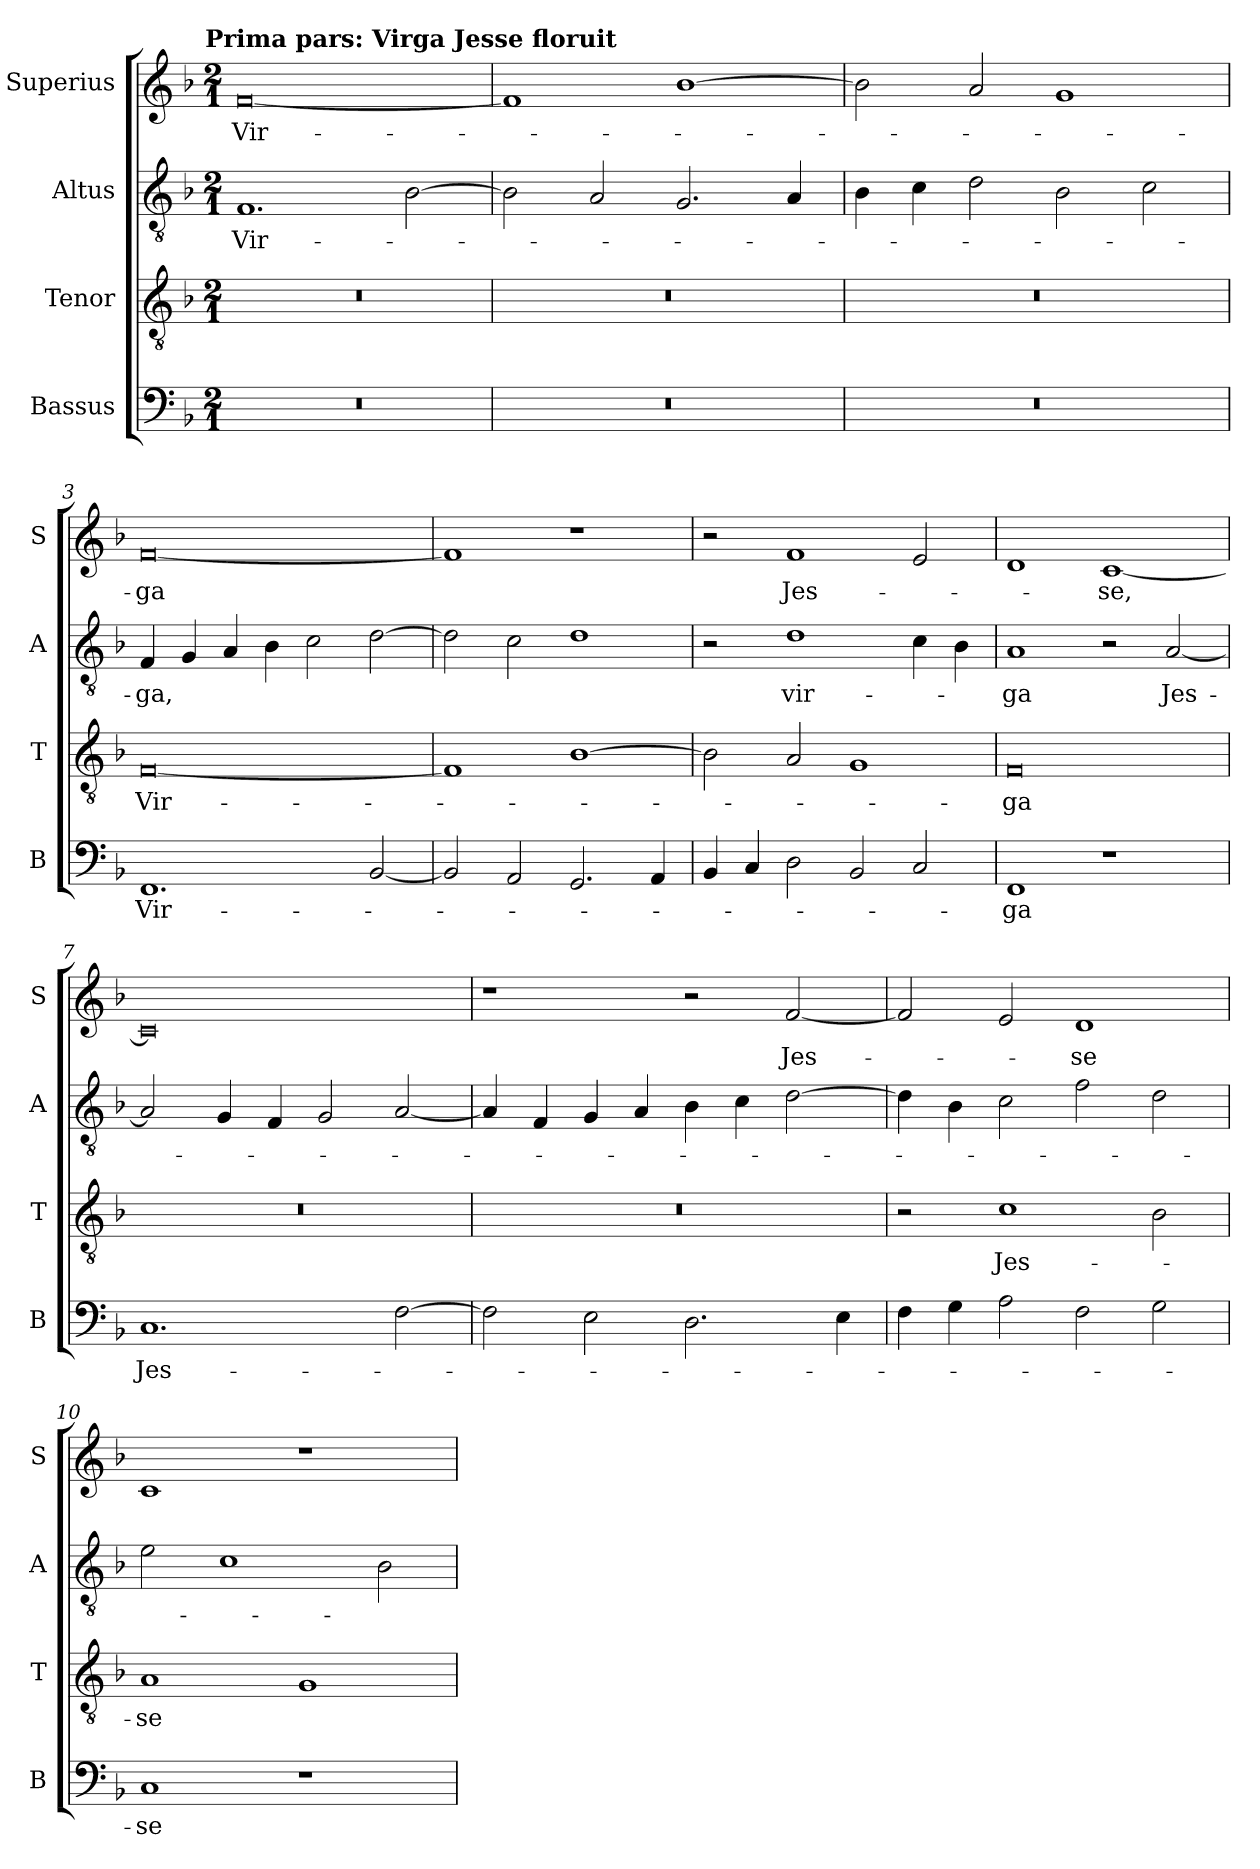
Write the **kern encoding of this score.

**kern	**text	**kern	**text	**kern	**text	**kern	**text
*part4	*part4	*part3	*part3	*part2	*part2	*part1	*part1
*staff4	*staff4	*staff3	*staff3	*staff2	*staff2	*staff1	*staff1
*I"Bassus	*	*I"Tenor	*	*I"Altus	*	*I"Superius	*
*I'B	*	*I'T	*	*I'A	*	*I'S	*
*clefF4	*	*clefGv2	*	*clefGv2	*	*clefG2	*
*k[b-]	*	*k[b-]	*	*k[b-]	*	*k[b-]	*
*d:	*	*d:	*	*d:	*	*d:	*
!!LO:TX:omd:t=Prima pars&colon; Virga Jesse floruit
*M2/1	*	*M2/1	*	*M2/1	*	*M2/1	*
=	=	=	=	=	=	=	=
0r	.	0r	.	1.F	Vir-	[0f	Vir-
.	.	.	.	[2B-	.	.	.
=1	=1	=1	=1	=1	=1	=1	=1
0r	.	0r	.	2B-]	.	1f]	.
.	.	.	.	2A	.	.	.
.	.	.	.	2.G	.	[1b-	.
.	.	.	.	4A	.	.	.
=2	=2	=2	=2	=2	=2	=2	=2
0r	.	0r	.	4B-	.	2b-]	.
.	.	.	.	4c	.	.	.
.	.	.	.	2d	.	2a	.
.	.	.	.	2B-	.	1g	.
.	.	.	.	2c	.	.	.
=3	=3	=3	=3	=3	=3	=3	=3
1.FF	Vir-	[0F	Vir-	4F	-ga,	[0f	-ga
.	.	.	.	4G	.	.	.
.	.	.	.	4A	.	.	.
.	.	.	.	4B-	.	.	.
.	.	.	.	2c	.	.	.
[2BB-	.	.	.	[2d	.	.	.
=4	=4	=4	=4	=4	=4	=4	=4
2BB-]	.	1F]	.	2d]	.	1f]	.
2AA	.	.	.	2c	.	.	.
2.GG	.	[1B-	.	1d	.	1r	.
4AA	.	.	.	.	.	.	.
=5	=5	=5	=5	=5	=5	=5	=5
4BB-	.	2B-]	.	2r	.	2r	.
4C	.	.	.	.	.	.	.
2D	.	2A	.	1d	vir-	1f	Jes-
2BB-	.	1G	.	.	.	.	.
2C	.	.	.	4c	.	2e	.
.	.	.	.	4B-	.	.	.
=6	=6	=6	=6	=6	=6	=6	=6
1FF	-ga	0F	-ga	1A	-ga	1d	.
1r	.	.	.	2r	.	[1c	-se,
.	.	.	.	[2A	Jes-	.	.
=7	=7	=7	=7	=7	=7	=7	=7
1.C	Jes-	0r	.	2A]	.	0c]	.
.	.	.	.	4G	.	.	.
.	.	.	.	4F	.	.	.
.	.	.	.	2G	.	.	.
[2F	.	.	.	[2A	.	.	.
=8	=8	=8	=8	=8	=8	=8	=8
2F]	.	0r	.	4A]	.	1r	.
.	.	.	.	4F	.	.	.
2E	.	.	.	4G	.	.	.
.	.	.	.	4A	.	.	.
2.D	.	.	.	4B-	.	2r	.
.	.	.	.	4c	.	.	.
.	.	.	.	[2d	.	[2f	Jes-
4E	.	.	.	.	.	.	.
=9	=9	=9	=9	=9	=9	=9	=9
4F	.	2r	.	4d]	.	2f]	.
4G	.	.	.	4B-	.	.	.
2A	.	1c	Jes-	2c	.	2e	.
2F	.	.	.	2f	.	1d	-se
2G	.	2B-	.	2d	.	.	.
=10	=10	=10	=10	=10	=10	=10	=10
1C	-se	1A	-se	2e	.	1c	.
.	.	.	.	1c	.	.	.
1r	.	1G	.	.	.	1r	.
.	.	.	.	2B-	.	.	.
=	=	=	=	=	=	=	=
*-	*-	*-	*-	*-	*-	*-	*-
